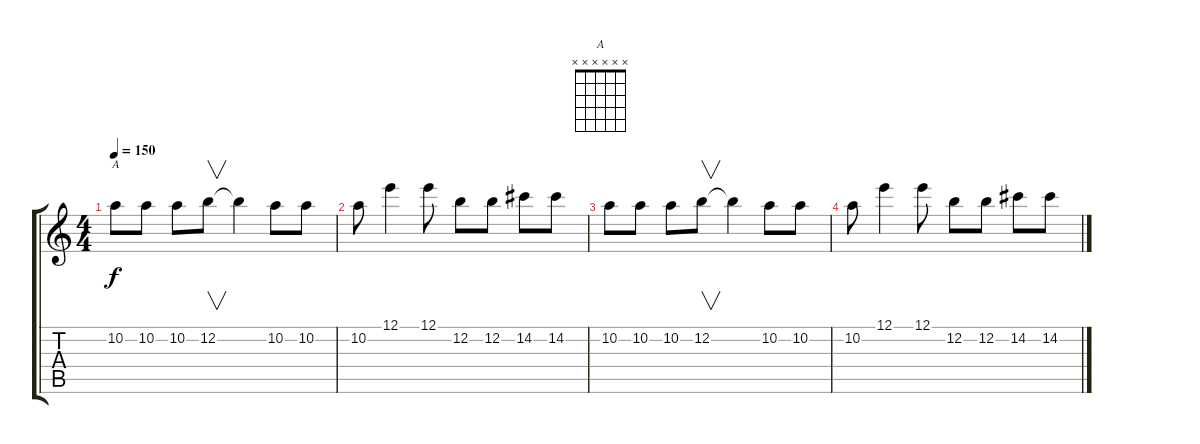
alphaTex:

\track "" {instrument distortionguitar}
\staff {score tabs}
\tuning (E4 B3 G3 D3 A2 E2) {hide}
\chord ("A" x x x x x x) {firstfret 0}
\ts (4 4)
\tempo 150
\clef g2
\ks c
10.2.8{ch "A" dy f} 10.2.8 10.2.8 12.2.8{v} 12.2{t}.4 10.2.8 10.2.8 |
10.2.8 12.1.4 12.1.8 12.2.8 12.2.8 14.2.8 14.2.8 |
10.2.8 10.2.8 10.2.8 12.2.8{v} 12.2{t}.4 10.2.8 10.2.8 |
10.2.8 12.1.4 12.1.8 12.2.8 12.2.8 14.2.8 14.2.8
